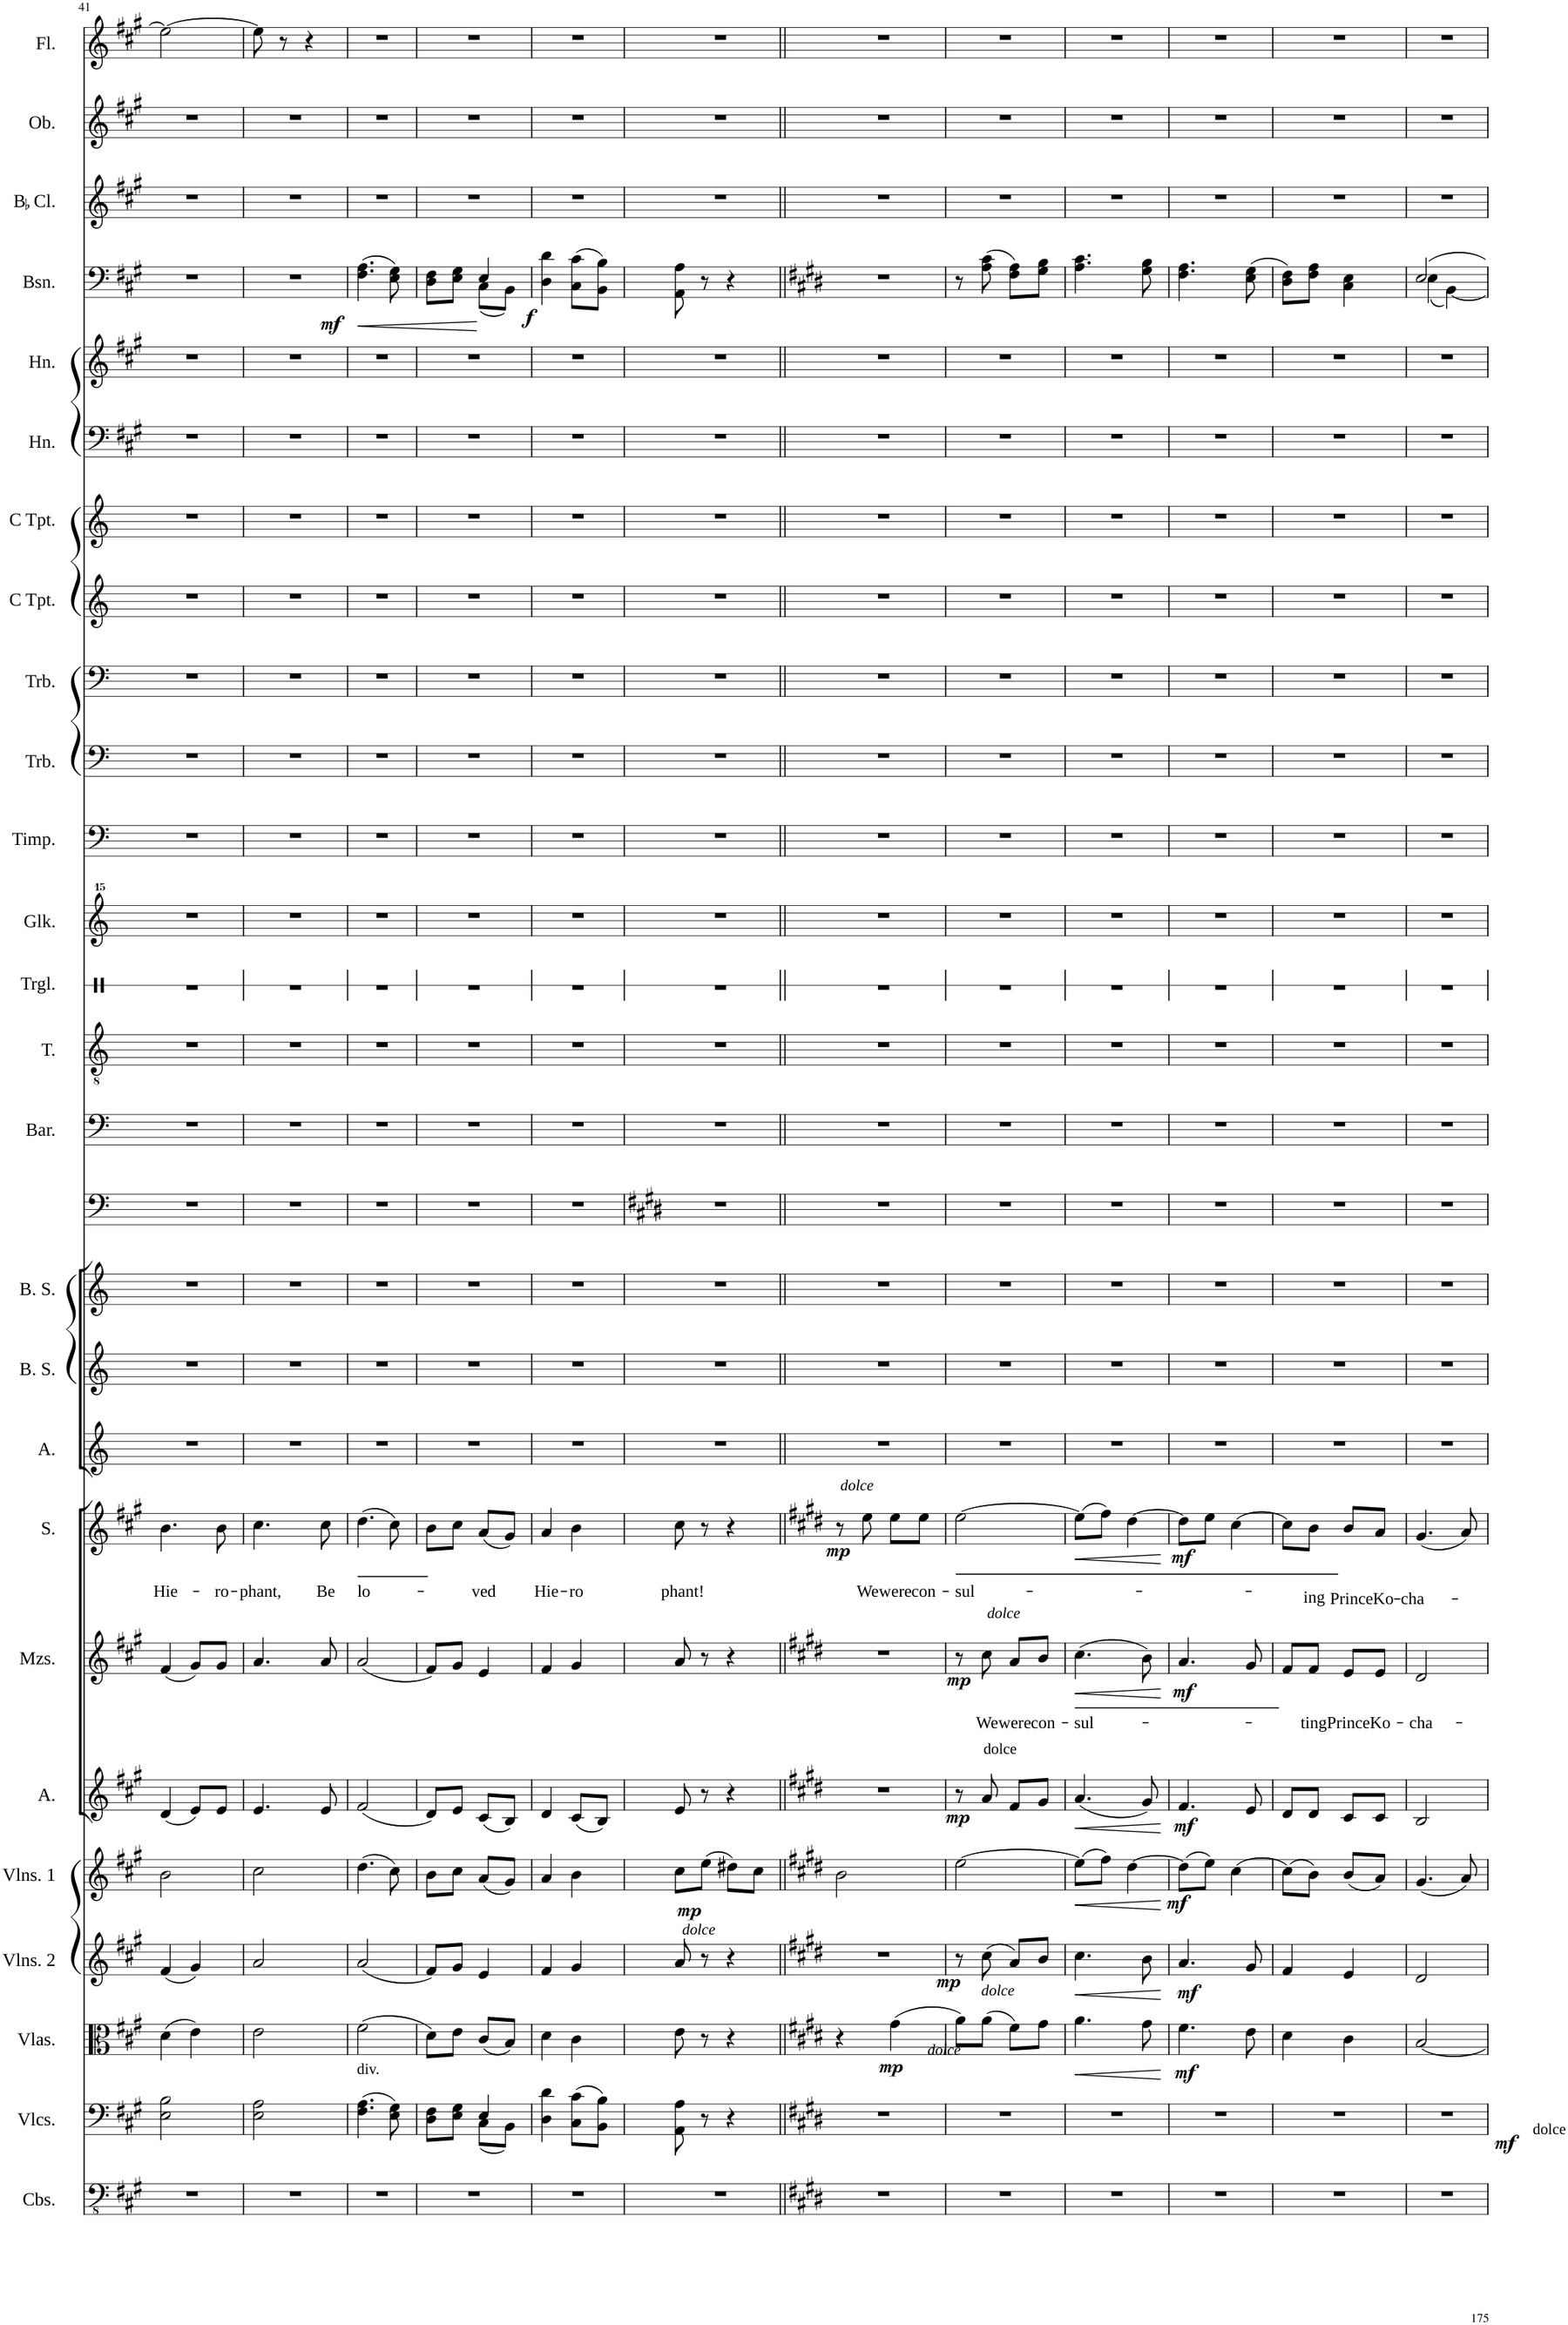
**kern	**kern	**dynam	**kern	**dynam	**kern	**dynam	**kern	**dynam	**kern	**dynam	**kern	**text	**dynam	**kern	**text	**dynam	**kern	**kern	**kern	**kern	**kern	**kern	**kern	**kern	**kern	**kern	**kern	**kern	**kern	**kern	**kern	**kern	**dynam	**kern	**kern	**kern
*part27	*part26	*part26	*part25	*part25	*part24	*part24	*part23	*part23	*part22	*part22	*part21	*part21	*part21	*part20	*part20	*part20	*part19	*part18	*part17	*part16	*part15	*part14	*part13	*part12	*part11	*part10	*part9	*part8	*part7	*part6	*part5	*part4	*part4	*part3	*part2	*part1
*staff27	*staff26	*staff26	*staff25	*staff25	*staff24	*staff24	*staff23	*staff23	*staff22	*staff22	*staff21	*staff21	*staff21	*staff20	*staff20	*staff20	*staff19	*staff18	*staff17	*staff16	*staff15	*staff14	*staff13	*staff12	*staff11	*staff10	*staff9	*staff8	*staff7	*staff6	*staff5	*staff4	*staff4	*staff3	*staff2	*staff1
*I"Contrabasses	*I"Violoncellos	*	*I"Violas	*	*I"Violins 2	*	*I"Violins 1	*	*I"Alto	*	*I"Mezzosoprano	*	*	*I"Soprano	*	*	*I"Alto	*I"Boy Soprano	*I"Boy Soprano	*I"Bass	*I"Baritone	*I"Tenor	*I"Triangle	*I"Glockenspiel	*I"Timpani	*I"Trombone	*I"Trombone	*I"C Trumpet	*I"C Trumpet	*I"Horn	*I"Horn	*I"Bassoon	*	*I"BaccidentalFlat Clarinet	*I"Oboe	*I"Flute
*I'Cbs.	*I'Vlcs.	*	*I'Vlas.	*	*I'Vlns. 2	*	*I'Vlns. 1	*	*I'A.	*	*I'Mzs.	*	*	*I'S.	*	*	*I'A.	*I'B. S.	*I'B. S.	*	*I'Bar.	*I'T.	*I'Trgl.	*I'Glk.	*I'Timp.	*I'Trb.	*I'Trb.	*I'C Tpt.	*I'C Tpt.	*I'Hn.	*I'Hn.	*I'Bsn.	*	*I'BaccidentalFlat Cl.	*I'Ob.	*I'Fl.
!!LO:PB:g=z
*clefFv4	*clefF4	*	*clefC3	*	*clefG2	*	*clefG2	*	*clefG2	*	*clefG2	*	*	*clefG2	*	*	*clefG2	*clefG2	*clefG2	*clefF4	*clefF4	*clefGv2	*clefX	*clefG^^2	*clefF4	*clefF4	*clefF4	*clefG2	*clefG2	*clefF4	*clefG2	*clefF4	*	*clefG2	*clefG2	*clefG2
*	*	*	*	*	*	*	*	*	*	*	*	*	*	*	*	*	*	*	*	*	*	*	*	*	*	*	*	*	*	*ITrd4c7	*ITrd4c7	*	*	*ITrd1c2	*	*
*k[f#c#g#]	*k[f#c#g#]	*	*k[f#c#g#]	*	*k[f#c#g#]	*	*k[f#c#g#]	*	*k[f#c#g#]	*	*k[f#c#g#]	*	*	*k[f#c#g#]	*	*	*k[]	*k[]	*k[]	*k[]	*k[]	*k[]	*k[]	*k[]	*k[]	*k[]	*k[]	*k[]	*k[]	*k[f#c#g#]	*k[f#c#g#]	*k[f#c#g#]	*	*k[f#c#g#]	*k[f#c#g#]	*k[f#c#g#]
*M2/4	*M2/4	*	*M2/4	*	*M2/4	*	*M2/4	*	*M2/4	*	*M2/4	*	*	*M2/4	*	*	*M2/4	*M2/4	*M2/4	*M2/4	*M2/4	*M2/4	*M2/4	*M2/4	*M2/4	*M2/4	*M2/4	*M2/4	*M2/4	*M2/4	*M2/4	*M2/4	*	*M2/4	*M2/4	*M2/4
=41	=41	=41	=41	=41	=41	=41	=41	=41	=41	=41	=41	=41	=41	=41	=41	=41	=41	=41	=41	=41	=41	=41	=41	=41	=41	=41	=41	=41	=41	=41	=41	=41	=41	=41	=41	=41
!	!	!	!	!	!	!	!	!	!	!	!	!	!	!	!LO:LY:b	!	!	!	!	!	!	!	!	!	!	!	!	!	!	!	!	!	!	!	!	!
2r	2E\ 2B\	.	(4d\	.	(4f#/	.	2b\	.	(4d/	.	(4f#/	.	.	4.b\	Hie-	.	2r	2r	2r	2r	2r	2r	2r	2r	2r	2r	2r	2r	2r	2r	2r	2r	.	2r	2r	2ee\_
.	.	.	4e\)	.	4g#/)	.	.	.	8e/L)	.	8g#/L)	.	.	.	.	.	.	.	.	.	.	.	.	.	.	.	.	.	.	.	.	.	.	.	.	.
!	!	!	!	!	!	!	!	!	!	!	!	!	!	!	!LO:LY:b	!	!	!	!	!	!	!	!	!	!	!	!	!	!	!	!	!	!	!	!	!
.	.	.	.	.	.	.	.	.	8e/J	.	8g#/J	.	.	8b\	-ro-	.	.	.	.	.	.	.	.	.	.	.	.	.	.	.	.	.	.	.	.	.
=42	=42	=42	=42	=42	=42	=42	=42	=42	=42	=42	=42	=42	=42	=42	=42	=42	=42	=42	=42	=42	=42	=42	=42	=42	=42	=42	=42	=42	=42	=42	=42	=42	=42	=42	=42	=42
!	!	!	!	!	!	!	!	!	!	!	!	!	!	!	!LO:LY:b	!	!	!	!	!	!	!	!	!	!	!	!	!	!	!	!	!	!	!	!	!
2r	2E\ 2A\	.	2e\	.	2a/	.	2cc#\	.	4.e/	.	4.a/	.	.	4.cc#\	-phant,	.	2r	2r	2r	2r	2r	2r	2r	2r	2r	2r	2r	2r	2r	2r	2r	2r	.	2r	2r	8ee\]
.	.	.	.	.	.	.	.	.	.	.	.	.	.	.	.	.	.	.	.	.	.	.	.	.	.	.	.	.	.	.	.	.	.	.	.	8r
.	.	.	.	.	.	.	.	.	.	.	.	.	.	.	.	.	.	.	.	.	.	.	.	.	.	.	.	.	.	.	.	.	.	.	.	4r
!	!	!	!	!	!	!	!	!	!	!	!	!	!	!	!LO:LY:b	!	!	!	!	!	!	!	!	!	!	!	!	!	!	!	!	!	!	!	!	!
.	.	.	.	.	.	.	.	.	8e/	.	8a/	.	.	8cc#\	Be	.	.	.	.	.	.	.	.	.	.	.	.	.	.	.	.	.	.	.	.	.
=43	=43	=43	=43	=43	=43	=43	=43	=43	=43	=43	=43	=43	=43	=43	=43	=43	=43	=43	=43	=43	=43	=43	=43	=43	=43	=43	=43	=43	=43	=43	=43	=43	=43	=43	=43	=43
!	!LO:TX:a:t=div.	!	!	!	!	!	!	!	!	!	!	!	!	!	!	!	!	!	!	!	!	!	!	!	!	!	!	!	!	!	!	!	!	!	!	!
!	!	!	!	!	!	!	!	!	!	!	!	!	!	!	!LO:LY:b	!	!	!	!	!	!	!	!	!	!	!	!	!	!	!	!	!	!LO:HP:b	!	!	!
!	!	!	!	!	!	!	!	!	!	!	!	!	!	!	!	!	!	!	!	!	!	!	!	!	!	!	!	!	!	!	!	!	!LO:DY:n=1:b	!	!	!
2r	(4.F#\ 4.A\	.	(2f#\	.	(2a/	.	(4.dd\	.	(2f#/	.	(2a/	.	.	(4.dd\	lo-	.	2r	2r	2r	2r	2r	2r	2r	2r	2r	2r	2r	2r	2r	2r	2r	(4.F#\ 4.A\	< mf	2r	2r	2r
.	8E\ 8G#\)	.	.	.	.	.	8cc#\)	.	.	.	.	.	.	8cc#\)	.	.	.	.	.	.	.	.	.	.	.	.	.	.	.	.	.	8E\ 8G#\)	.	.	.	.
.	.	.	.	.	.	.	.	.	.	.	.	.	.	.	.	.	.	.	.	.	.	.	.	.	.	.	.	.	.	.	.	.	[	.	.	.
=44	=44	=44	=44	=44	=44	=44	=44	=44	=44	=44	=44	=44	=44	=44	=44	=44	=44	=44	=44	=44	=44	=44	=44	=44	=44	=44	=44	=44	=44	=44	=44	=44	=44	=44	=44	=44
*	*^	*	*	*	*	*	*	*	*	*	*	*	*	*	*	*	*	*	*	*	*	*	*	*	*	*	*	*	*	*	*	*^	*	*	*	*
2r	8D\ 8F#\L	4ryy	.	8d\L)	.	8f#/L)	.	8b\L	.	8d/L)	.	8f#/L)	.	.	8b\L	.	.	2r	2r	2r	2r	2r	2r	2r	2r	2r	2r	2r	2r	2r	2r	2r	8D\ 8F#\L	4ryy	.	2r	2r	2r
.	8E\ 8G#\J	.	.	8e\J	.	8g#/J	.	8cc#\J	.	8e/J	.	8g#/J	.	.	8cc#\J	.	.	.	.	.	.	.	.	.	.	.	.	.	.	.	.	.	8E\ 8G#\J	.	.	.	.	.
!	!	!	!	!	!	!	!	!	!	!	!	!	!	!	!	!LO:LY:b	!	!	!	!	!	!	!	!	!	!	!	!	!	!	!	!	!	!	!	!	!	!
.	4E/	(8C#\L	.	(8c#/L	.	4e/	.	(8a/L	.	(8c#/L	.	4e/	.	.	(8a/L	ved	.	.	.	.	.	.	.	.	.	.	.	.	.	.	.	.	4E/	(8C#\L	.	.	.	.
.	.	8BB\J)	.	8B/J)	.	.	.	8g#/J)	.	8B/J)	.	.	.	.	8g#/J)	.	.	.	.	.	.	.	.	.	.	.	.	.	.	.	.	.	.	8BB\J)	.	.	.	.
=45	=45	=45	=45	=45	=45	=45	=45	=45	=45	=45	=45	=45	=45	=45	=45	=45	=45	=45	=45	=45	=45	=45	=45	=45	=45	=45	=45	=45	=45	=45	=45	=45	=45	=45	=45	=45	=45	=45
!	!	!	!	!	!	!	!	!	!	!	!	!	!	!	!	!LO:LY:b	!	!	!	!	!	!	!	!	!	!	!	!	!	!	!	!	!	!	!LO:DY:b	!	!	!
*	*v	*v	*	*	*	*	*	*	*	*	*	*	*	*	*	*	*	*	*	*	*	*	*	*	*	*	*	*	*	*	*	*	*v	*v	*	*	*	*
2r	4D\ 4d\	.	4d\	.	4f#/	.	4a/	.	4d/	.	4f#/	.	.	4a/	Hie-	.	2r	2r	2r	2r	2r	2r	2r	2r	2r	2r	2r	2r	2r	2r	2r	4D\ 4d\	f	2r	2r	2r
!	!	!	!	!	!	!	!	!	!	!	!	!	!	!	!LO:LY:b	!	!	!	!	!	!	!	!	!	!	!	!	!	!	!	!	!	!	!	!	!
.	(8C#\ 8c#\L	.	4c#\	.	4g#/	.	4b\	.	(8c#/L	.	4g#/	.	.	4b\	-ro	.	.	.	.	.	.	.	.	.	.	.	.	.	.	.	.	(8C#\ 8c#\L	.	.	.	.
.	8BB\ 8B\J)	.	.	.	.	.	.	.	8B/J)	.	.	.	.	.	.	.	.	.	.	.	.	.	.	.	.	.	.	.	.	.	.	8BB\ 8B\J)	.	.	.	.
=46	=46	=46	=46	=46	=46	=46	=46	=46	=46	=46	=46	=46	=46	=46	=46	=46	=46	=46	=46	=46	=46	=46	=46	=46	=46	=46	=46	=46	=46	=46	=46	=46	=46	=46	=46	=46
*	*	*	*	*	*	*	*	*	*	*	*	*	*	*	*	*	*	*	*	*k[f#c#g#d#]	*	*	*	*	*	*	*	*	*	*	*	*	*	*	*	*
!	!	!	!	!	!	!	!	!	!	!	!	!	!	!	!LO:LY:b	!	!	!	!	!	!	!	!	!	!	!	!	!	!	!	!	!	!	!	!	!
2r	8AA\ 8A\	.	8e\	.	8a/	.	8cc#\L	.	8e/	.	8a/	.	.	8cc#\	phant!	.	2r	2r	2r	2r	2r	2r	2r	2r	2r	2r	2r	2r	2r	2r	2r	8AA\ 8A\	.	2r	2r	2r
!	!	!	!	!	!	!	!	!LO:DY:b	!	!	!	!	!	!	!	!	!	!	!	!	!	!	!	!	!	!	!	!	!	!	!	!	!	!	!	!
.	8r	.	8r	.	8r	.	(8ee\J	mp	8r	.	8r	.	.	8r	.	.	.	.	.	.	.	.	.	.	.	.	.	.	.	.	.	8r	.	.	.	.
.	4r	.	4r	.	4r	.	8dd#X\L)	.	4r	.	4r	.	.	4r	.	.	.	.	.	.	.	.	.	.	.	.	.	.	.	.	.	4r	.	.	.	.
.	.	.	.	.	.	.	8cc#\J	.	.	.	.	.	.	.	.	.	.	.	.	.	.	.	.	.	.	.	.	.	.	.	.	.	.	.	.	.
=47||	=47||	=47||	=47||	=47||	=47||	=47||	=47||	=47||	=47||	=47||	=47||	=47||	=47||	=47||	=47||	=47||	=47||	=47||	=47||	=47||	=47||	=47||	=47||	=47||	=47||	=47||	=47||	=47||	=47||	=47||	=47||	=47||	=47||	=47||	=47||	=47||
*k[f#c#g#d#]	*k[f#c#g#d#]	*	*k[f#c#g#d#]	*	*k[f#c#g#d#]	*	*k[f#c#g#d#]	*	*k[f#c#g#d#]	*	*k[f#c#g#d#]	*	*	*k[f#c#g#d#]	*	*	*	*	*	*	*	*	*	*	*	*	*	*	*	*	*	*k[f#c#g#d#]	*	*	*	*
2r	2r	.	4r	.	2r	.	2b\	.	2r	.	2r	.	.	8r	.	.	2r	2r	2r	2r	2r	2r	2r	2r	2r	2r	2r	2r	2r	2r	2r	2r	.	2r	2r	2r
!	!	!	!	!	!	!	!	!	!	!	!	!	!	!	!LO:LY:b	!LO:DY:b	!	!	!	!	!	!	!	!	!	!	!	!	!	!	!	!	!	!	!	!
.	.	.	.	.	.	.	.	.	.	.	.	.	.	8ee\	We	mp	.	.	.	.	.	.	.	.	.	.	.	.	.	.	.	.	.	.	.	.
!	!	!	!LO:TX:a:i:t=dolce	!	!	!	!	!	!	!	!	!	!	!	!	!	!	!	!	!	!	!	!	!	!	!	!	!	!	!	!	!	!	!	!	!
!	!	!	!	!LO:DY:b	!	!	!	!	!	!	!	!	!	!	!LO:LY:b	!	!	!	!	!	!	!	!	!	!	!	!	!	!	!	!	!	!	!	!	!
.	.	.	(4g#\	mp	.	.	.	.	.	.	.	.	.	8ee\L	were	.	.	.	.	.	.	.	.	.	.	.	.	.	.	.	.	.	.	.	.	.
!	!	!	!	!	!	!	!	!	!	!	!	!	!	!	!LO:LY:b	!	!	!	!	!	!	!	!	!	!	!	!	!	!	!	!	!	!	!	!	!
.	.	.	.	.	.	.	.	.	.	.	.	.	.	8ee\J	con-	.	.	.	.	.	.	.	.	.	.	.	.	.	.	.	.	.	.	.	.	.
=48	=48	=48	=48	=48	=48	=48	=48	=48	=48	=48	=48	=48	=48	=48	=48	=48	=48	=48	=48	=48	=48	=48	=48	=48	=48	=48	=48	=48	=48	=48	=48	=48	=48	=48	=48	=48
!	!	!	!	!	!	!	!	!	!	!	!	!	!	!LO:TX:a:i:t=dolce	!	!	!	!	!	!	!	!	!	!	!	!	!	!	!	!	!	!	!	!	!	!
!	!	!	!	!	!	!	!LO:TX:b:i:t=dolce	!	!	!	!	!	!	!	!	!	!	!	!	!	!	!	!	!	!	!	!	!	!	!	!	!	!	!	!	!
!	!	!	!	!	!	!	!	!	!	!	!	!	!	!	!LO:LY:b	!	!	!	!	!	!	!	!	!	!	!	!	!	!	!	!	!	!	!	!	!
2r	2r	.	8a\L)	.	8r	.	[2ee\	.	8r	.	8r	.	.	[2ee\	-sul-	.	2r	2r	2r	2r	2r	2r	2r	2r	2r	2r	2r	2r	2r	2r	2r	8r	.	2r	2r	2r
!	!	!	!	!	!	!	!	!	!	!	!LO:TX:a:i:t=dolce	!	!	!	!	!	!	!	!	!	!	!	!	!	!	!	!	!	!	!	!	!	!	!	!	!
!	!	!	!	!	!	!	!	!	!LO:TX:a:t=dolce	!	!	!	!	!	!	!	!	!	!	!	!	!	!	!	!	!	!	!	!	!	!	!	!	!	!	!
!	!	!	!	!	!LO:TX:b:i:t=dolce	!	!	!	!	!	!	!	!	!	!	!	!	!	!	!	!	!	!	!	!	!	!	!	!	!	!	!	!	!	!	!
!	!	!	!	!	!	!LO:DY:b	!	!	!	!LO:DY:b	!	!LO:LY:b	!LO:DY:b	!	!	!	!	!	!	!	!	!	!	!	!	!	!	!	!	!	!	!	!	!	!	!
.	.	.	(8a\J	.	(8cc#\	mp	.	.	8a/	mp	8cc#\	We	mp	.	.	.	.	.	.	.	.	.	.	.	.	.	.	.	.	.	.	(8A\ 8c#\	.	.	.	.
!	!	!	!	!	!	!	!	!	!	!	!	!LO:LY:b	!	!	!	!	!	!	!	!	!	!	!	!	!	!	!	!	!	!	!	!	!	!	!	!
.	.	.	8f#\L)	.	8a/L)	.	.	.	8f#/L	.	8a/L	were	.	.	.	.	.	.	.	.	.	.	.	.	.	.	.	.	.	.	.	8F#\ 8A\L)	.	.	.	.
!	!	!	!	!	!	!	!	!	!	!	!	!LO:LY:b	!	!	!	!	!	!	!	!	!	!	!	!	!	!	!	!	!	!	!	!	!	!	!	!
.	.	.	8g#\J	.	8b/J	.	.	.	8g#/J	.	8b/J	con-	.	.	.	.	.	.	.	.	.	.	.	.	.	.	.	.	.	.	.	8G#\ 8B\J	.	.	.	.
=49	=49	=49	=49	=49	=49	=49	=49	=49	=49	=49	=49	=49	=49	=49	=49	=49	=49	=49	=49	=49	=49	=49	=49	=49	=49	=49	=49	=49	=49	=49	=49	=49	=49	=49	=49	=49
!	!	!	!	!LO:HP:b	!	!LO:HP:b	!	!LO:HP:b	!	!LO:HP:b	!	!LO:LY:b	!	!	!	!LO:HP:b	!	!	!	!	!	!	!	!	!	!	!	!	!	!	!	!	!	!	!	!
2r	2r	.	4.a\	<	4.cc#\	<	(8ee\L]	<	(4.a/	<	(4.cc#\	-sul-	.	(8ee\L]	.	<	2r	2r	2r	2r	2r	2r	2r	2r	2r	2r	2r	2r	2r	2r	2r	4.A\ 4.c#\	.	2r	2r	2r
.	.	.	.	.	.	.	8ff#\J)	.	.	.	.	.	.	8ff#\J)	.	.	.	.	.	.	.	.	.	.	.	.	.	.	.	.	.	.	.	.	.	.
.	.	.	.	.	.	.	[4dd#\	.	.	.	.	.	.	[4dd#\	.	.	.	.	.	.	.	.	.	.	.	.	.	.	.	.	.	.	.	.	.	.
!	!	!	!	!	!	!	!	!	!	!	!	!	!LO:HP:b	!	!	!	!	!	!	!	!	!	!	!	!	!	!	!	!	!	!	!	!	!	!	!
.	.	.	8g#\	.	8b\	.	.	.	8g#/)	.	8b\)	.	<	.	.	.	.	.	.	.	.	.	.	.	.	.	.	.	.	.	.	8G#\ 8B\	.	.	.	.
.	.	.	.	[	.	[	.	[	.	[	.	.	[	.	.	[	.	.	.	.	.	.	.	.	.	.	.	.	.	.	.	.	.	.	.	.
=50	=50	=50	=50	=50	=50	=50	=50	=50	=50	=50	=50	=50	=50	=50	=50	=50	=50	=50	=50	=50	=50	=50	=50	=50	=50	=50	=50	=50	=50	=50	=50	=50	=50	=50	=50	=50
!	!	!	!	!LO:DY:b	!	!LO:DY:b	!	!LO:DY:b	!	!LO:DY:b	!	!	!LO:DY:b	!	!	!LO:DY:b	!	!	!	!	!	!	!	!	!	!	!	!	!	!	!	!	!	!	!	!
2r	2r	.	4.f#\	mf	4.a/	mf	(8dd#\L]	mf	4.f#/	mf	4.a/	.	mf	8dd#\L]	.	mf	2r	2r	2r	2r	2r	2r	2r	2r	2r	2r	2r	2r	2r	2r	2r	4.F#\ 4.A\	.	2r	2r	2r
.	.	.	.	.	.	.	8ee\J)	.	.	.	.	.	.	8ee\J	.	.	.	.	.	.	.	.	.	.	.	.	.	.	.	.	.	.	.	.	.	.
.	.	.	.	.	.	.	[4cc#\	.	.	.	.	.	.	[4cc#\	.	.	.	.	.	.	.	.	.	.	.	.	.	.	.	.	.	.	.	.	.	.
.	.	.	8e\	.	8g#/	.	.	.	8e/	.	8g#/	.	.	.	.	.	.	.	.	.	.	.	.	.	.	.	.	.	.	.	.	(8E\ 8G#\	.	.	.	.
=51	=51	=51	=51	=51	=51	=51	=51	=51	=51	=51	=51	=51	=51	=51	=51	=51	=51	=51	=51	=51	=51	=51	=51	=51	=51	=51	=51	=51	=51	=51	=51	=51	=51	=51	=51	=51
2r	2r	.	4d#\	.	4f#/	.	(8cc#\L]	.	8d#/L	.	8f#/L	.	.	8cc#\L]	.	.	2r	2r	2r	2r	2r	2r	2r	2r	2r	2r	2r	2r	2r	2r	2r	8D#\ 8F#\L)	.	2r	2r	2r
!	!	!	!	!	!	!	!	!	!	!	!	!LO:LY:b	!	!	!	!	!	!	!	!	!	!	!	!	!	!	!	!	!	!	!	!	!	!	!	!
.	.	.	.	.	.	.	8b\J)	.	8d#/J	.	8f#/J	ting	.	8b\J	.	.	.	.	.	.	.	.	.	.	.	.	.	.	.	.	.	8F#\ 8A\J	.	.	.	.
!	!	!	!	!	!	!	!	!	!	!	!	!LO:LY:b	!	!	!LO:LY:b	!	!	!	!	!	!	!	!	!	!	!	!	!	!	!	!	!	!	!	!	!
.	.	.	4c#\	.	4e/	.	(8b/L	.	8c#/L	.	8e/L	Prince	.	8b/L	ing	.	.	.	.	.	.	.	.	.	.	.	.	.	.	.	.	4C#\ 4E\	.	.	.	.
!	!	!	!	!	!	!	!	!	!	!	!	!LO:LY:b	!	!	!LO:LY:b	!	!	!	!	!	!	!	!	!	!	!	!	!	!	!	!	!	!	!	!	!
.	.	.	.	.	.	.	8a/J)	.	8c#/J	.	8e/J	Ko-	.	8a/J	Prince	.	.	.	.	.	.	.	.	.	.	.	.	.	.	.	.	.	.	.	.	.
=52	=52	=52	=52	=52	=52	=52	=52	=52	=52	=52	=52	=52	=52	=52	=52	=52	=52	=52	=52	=52	=52	=52	=52	=52	=52	=52	=52	=52	=52	=52	=52	=52	=52	=52	=52	=52
!	!	!	!	!	!	!	!	!	!	!	!	!LO:LY:b	!	!	!LO:LY:b	!	!	!	!	!	!	!	!	!	!	!	!	!	!	!	!	!	!	!	!	!
*	*^	*	*	*	*	*	*	*	*	*	*	*	*	*	*	*	*	*	*	*	*	*	*	*	*	*	*	*	*	*	*	*^	*	*	*	*
2r	2r	8ryy	.	[2B/	.	2d#/	.	(4.g#/	.	2B/	.	2d#/	-cha-	.	(4.g#/	Ko-	.	2r	2r	2r	2r	2r	2r	2r	2r	2r	2r	2r	2r	2r	2r	2r	2E/	(4E\	.	2r	2r	2r
!	!	!LO:TX:b:t=dolce	!	!	!	!	!	!	!	!	!	!	!	!	!	!	!	!	!	!	!	!	!	!	!	!	!	!	!	!	!	!	!	!	!	!	!	!
!	!	!	!LO:DY:b	!	!	!	!	!	!	!	!	!	!	!	!	!	!	!	!	!	!	!	!	!	!	!	!	!	!	!	!	!	!	!	!	!	!	!
.	.	4.ryy	mf	.	.	.	.	.	.	.	.	.	.	.	.	.	.	.	.	.	.	.	.	.	.	.	.	.	.	.	.	.	.	.	.	.	.	.
.	.	.	.	.	.	.	.	.	.	.	.	.	.	.	.	.	.	.	.	.	.	.	.	.	.	.	.	.	.	.	.	.	.	[4BB\)	.	.	.	.
!	!	!	!	!	!	!	!	!	!	!	!	!	!	!	!	!LO:LY:b	!	!	!	!	!	!	!	!	!	!	!	!	!	!	!	!	!	!	!	!	!	!
.	.	.	.	.	.	.	.	8a/)	.	.	.	.	.	.	8a/)	-cha-	.	.	.	.	.	.	.	.	.	.	.	.	.	.	.	.	.	.	.	.	.	.
*	*v	*v	*	*	*	*	*	*	*	*	*	*	*	*	*	*	*	*	*	*	*	*	*	*	*	*	*	*	*	*	*	*	*v	*v	*	*	*	*
=	=	=	=	=	=	=	=	=	=	=	=	=	=	=	=	=	=	=	=	=	=	=	=	=	=	=	=	=	=	=	=	=	=	=	=	=
*-	*-	*-	*-	*-	*-	*-	*-	*-	*-	*-	*-	*-	*-	*-	*-	*-	*-	*-	*-	*-	*-	*-	*-	*-	*-	*-	*-	*-	*-	*-	*-	*-	*-	*-	*-	*-
